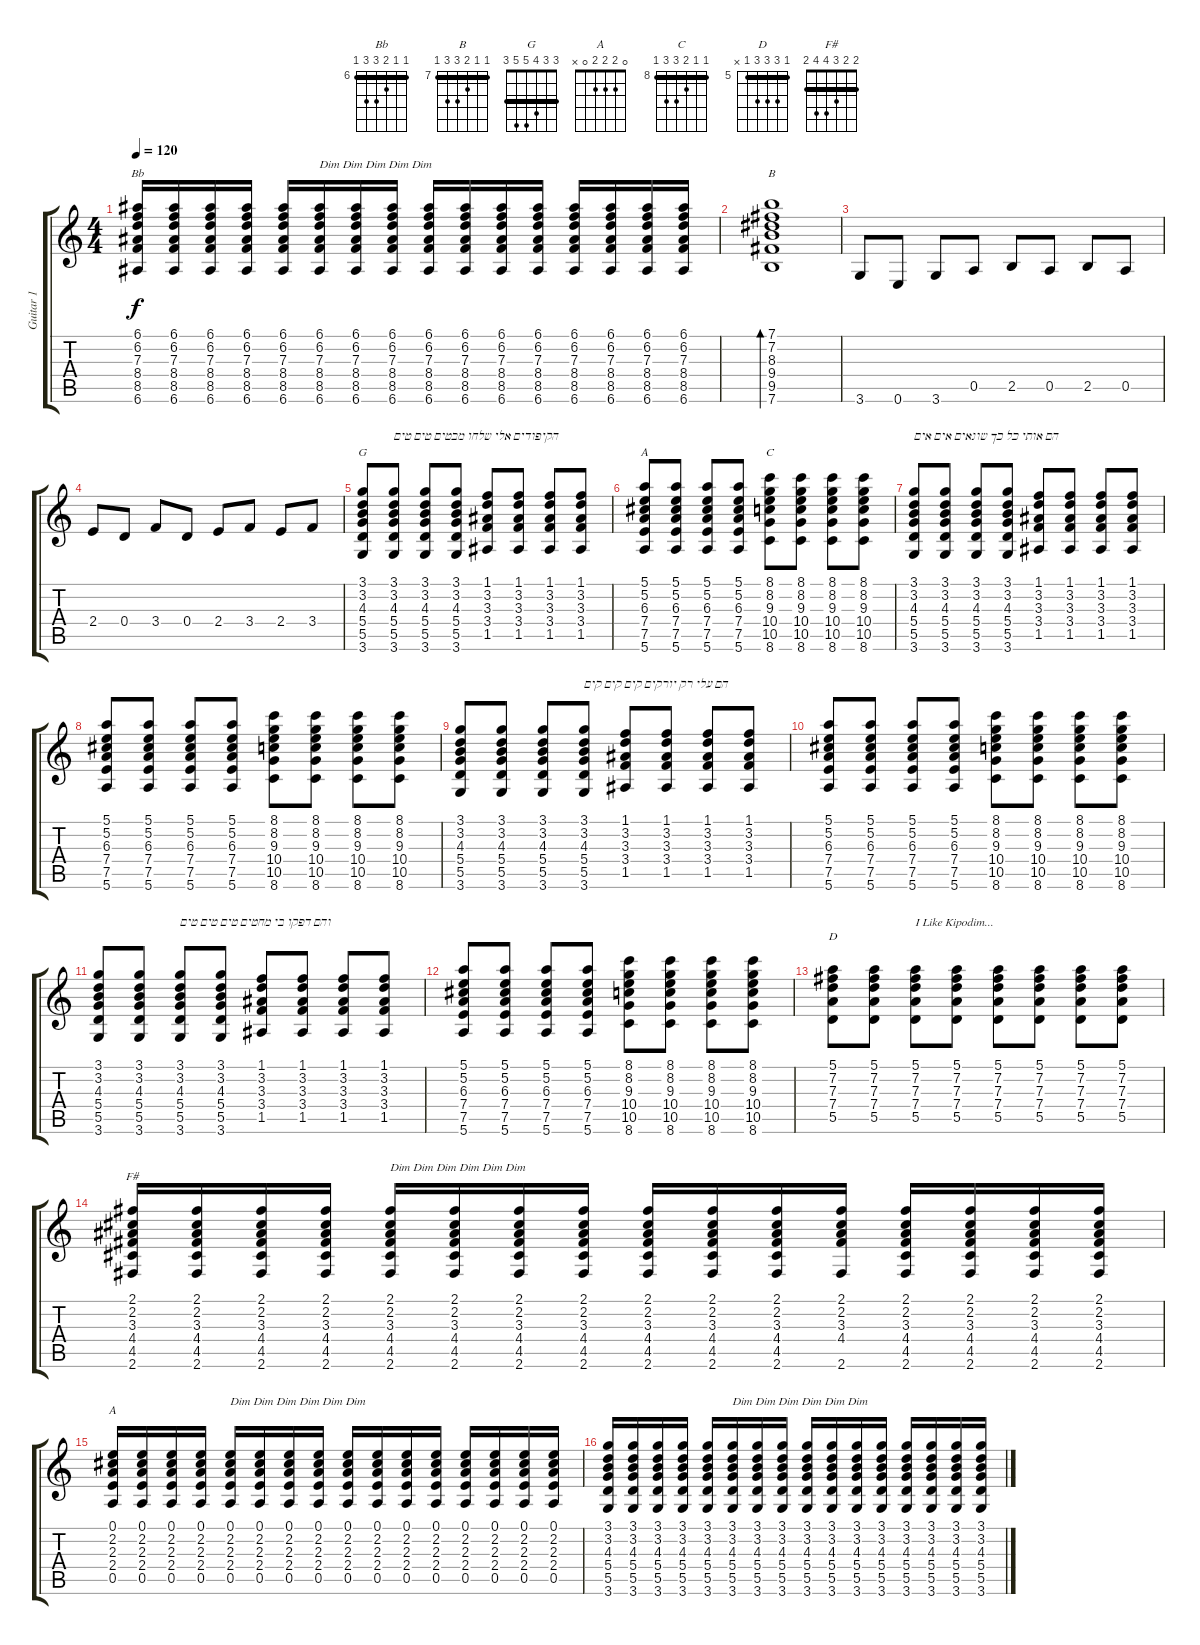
\track ("Guitar 1" "Guitar 1") {instrument distortionguitar}
\staff {score tabs}
\tuning (E4 B3 G3 D3 A2 E2) {hide}
\chord ("Bb" 6 6 7 8 8 6) {firstfret 6 barre 6}
\chord ("B" 7 7 8 9 9 7) {firstfret 7 barre 7}
\chord ("G" 3 3 4 5 5 3) {barre 3}
\chord ("A" 5 5 6 7 7 5) {firstfret 5 barre 5}
\chord ("C" 8 8 9 10 10 8) {firstfret 8 barre 8}
\chord ("D" 5 7 7 7 5 x) {firstfret 5 barre 5}
\chord ("F#" 2 2 3 4 4 2) {barre 2}
\chord ("A" 0 2 2 2 0 x)
\ts (4 4)
\tempo 120
\clef g2
\ks c
(6.1 6.2 7.3 8.4 8.5 6.6).16{ch "Bb" dy f} (6.1 6.2 7.3 8.4 8.5 6.6).16 (6.1 6.2 7.3 8.4 8.5 6.6).16 (6.1 6.2 7.3 8.4 8.5 6.6).16 (6.1 6.2 7.3 8.4 8.5 6.6).16 (6.1 6.2 7.3 8.4 8.5 6.6).16{txt "Dim Dim Dim Dim Dim"} (6.1 6.2 7.3 8.4 8.5 6.6).16 (6.1 6.2 7.3 8.4 8.5 6.6).16 (6.1 6.2 7.3 8.4 8.5 6.6).16 (6.1 6.2 7.3 8.4 8.5 6.6).16 (6.1 6.2 7.3 8.4 8.5 6.6).16 (6.1 6.2 7.3 8.4 8.5 6.6).16 (6.1 6.2 7.3 8.4 8.5 6.6).16 (6.1 6.2 7.3 8.4 8.5 6.6).16 (6.1 6.2 7.3 8.4 8.5 6.6).16 (6.1 6.2 7.3 8.4 8.5 6.6).16 |
(7.1 7.2 8.3 9.4 9.5 7.6).1{bd 30 ch "B"} |
3.6.8 0.6.8 3.6.8 0.5.8 2.5.8 0.5.8 2.5.8 0.5.8 |
2.4.8 0.4.8 3.4.8 0.4.8 2.4.8 3.4.8 2.4.8 3.4.8 |
(3.1 3.2 4.3 5.4 5.5 3.6).8{ch "G"} (3.1 3.2 4.3 5.4 5.5 3.6).8{txt "הקיפודים אלי שלחו מבטים טים טים"} (3.1 3.2 4.3 5.4 5.5 3.6).8 (3.1 3.2 4.3 5.4 5.5 3.6).8 (1.1 3.2 3.3 3.4 1.5).8 (1.1 3.2 3.3 3.4 1.5).8 (1.1 3.2 3.3 3.4 1.5).8 (1.1 3.2 3.3 3.4 1.5).8 |
(5.1 5.2 6.3 7.4 7.5 5.6).8{ch "A"} (5.1 5.2 6.3 7.4 7.5 5.6).8 (5.1 5.2 6.3 7.4 7.5 5.6).8 (5.1 5.2 6.3 7.4 7.5 5.6).8 (8.1 8.2 9.3 10.4 10.5 8.6).8{ch "C"} (8.1 8.2 9.3 10.4 10.5 8.6).8 (8.1 8.2 9.3 10.4 10.5 8.6).8 (8.1 8.2 9.3 10.4 10.5 8.6).8 |
(3.1 3.2 4.3 5.4 5.5 3.6).8{txt "הם אותי כל כך שונאים אים אים"} (3.1 3.2 4.3 5.4 5.5 3.6).8 (3.1 3.2 4.3 5.4 5.5 3.6).8 (3.1 3.2 4.3 5.4 5.5 3.6).8 (1.1 3.2 3.3 3.4 1.5).8 (1.1 3.2 3.3 3.4 1.5).8 (1.1 3.2 3.3 3.4 1.5).8 (1.1 3.2 3.3 3.4 1.5).8 |
(5.1 5.2 6.3 7.4 7.5 5.6).8 (5.1 5.2 6.3 7.4 7.5 5.6).8 (5.1 5.2 6.3 7.4 7.5 5.6).8 (5.1 5.2 6.3 7.4 7.5 5.6).8 (8.1 8.2 9.3 10.4 10.5 8.6).8 (8.1 8.2 9.3 10.4 10.5 8.6).8 (8.1 8.2 9.3 10.4 10.5 8.6).8 (8.1 8.2 9.3 10.4 10.5 8.6).8 |
(3.1 3.2 4.3 5.4 5.5 3.6).8 (3.1 3.2 4.3 5.4 5.5 3.6).8 (3.1 3.2 4.3 5.4 5.5 3.6).8 (3.1 3.2 4.3 5.4 5.5 3.6).8{txt "הם עלי רק יורקים קים קים קים"} (1.1 3.2 3.3 3.4 1.5).8 (1.1 3.2 3.3 3.4 1.5).8 (1.1 3.2 3.3 3.4 1.5).8 (1.1 3.2 3.3 3.4 1.5).8 |
(5.1 5.2 6.3 7.4 7.5 5.6).8 (5.1 5.2 6.3 7.4 7.5 5.6).8 (5.1 5.2 6.3 7.4 7.5 5.6).8 (5.1 5.2 6.3 7.4 7.5 5.6).8 (8.1 8.2 9.3 10.4 10.5 8.6).8 (8.1 8.2 9.3 10.4 10.5 8.6).8 (8.1 8.2 9.3 10.4 10.5 8.6).8 (8.1 8.2 9.3 10.4 10.5 8.6).8 |
(3.1 3.2 4.3 5.4 5.5 3.6).8 (3.1 3.2 4.3 5.4 5.5 3.6).8 (3.1 3.2 4.3 5.4 5.5 3.6).8{txt "והם דפקו בי מחטים טים טים טים"} (3.1 3.2 4.3 5.4 5.5 3.6).8 (1.1 3.2 3.3 3.4 1.5).8 (1.1 3.2 3.3 3.4 1.5).8 (1.1 3.2 3.3 3.4 1.5).8 (1.1 3.2 3.3 3.4 1.5).8 |
(5.1 5.2 6.3 7.4 7.5 5.6).8 (5.1 5.2 6.3 7.4 7.5 5.6).8 (5.1 5.2 6.3 7.4 7.5 5.6).8 (5.1 5.2 6.3 7.4 7.5 5.6).8 (8.1 8.2 9.3 10.4 10.5 8.6).8 (8.1 8.2 9.3 10.4 10.5 8.6).8 (8.1 8.2 9.3 10.4 10.5 8.6).8 (8.1 8.2 9.3 10.4 10.5 8.6).8 |
(5.1 7.2 7.3 7.4 5.5).8{ch "D"} (5.1 7.2 7.3 7.4 5.5).8 (5.1 7.2 7.3 7.4 5.5).8{txt "I Like Kipodim..."} (5.1 7.2 7.3 7.4 5.5).8 (5.1 7.2 7.3 7.4 5.5).8 (5.1 7.2 7.3 7.4 5.5).8 (5.1 7.2 7.3 7.4 5.5).8 (5.1 7.2 7.3 7.4 5.5).8 |
(2.1 2.2 3.3 4.4 4.5 2.6).16{ch "F#"} (2.1 2.2 3.3 4.4 4.5 2.6).16 (2.1 2.2 3.3 4.4 4.5 2.6).16 (2.1 2.2 3.3 4.4 4.5 2.6).16 (2.1 2.2 3.3 4.4 4.5 2.6).16{txt "Dim Dim Dim Dim Dim Dim"} (2.1 2.2 3.3 4.4 4.5 2.6).16 (2.1 2.2 3.3 4.4 4.5 2.6).16 (2.1 2.2 3.3 4.4 4.5 2.6).16 (2.1 2.2 3.3 4.4 4.5 2.6).16 (2.1 2.2 3.3 4.4 4.5 2.6).16 (2.1 2.2 3.3 4.4 4.5 2.6).16 (2.1 2.2 3.3 4.4 2.6).16 (2.1 2.2 3.3 4.4 4.5 2.6).16 (2.1 2.2 3.3 4.4 4.5 2.6).16 (2.1 2.2 3.3 4.4 4.5 2.6).16 (2.1 2.2 3.3 4.4 4.5 2.6).16 |
(0.1 2.2 2.3 2.4 0.5).16{ch "A"} (0.1 2.2 2.3 2.4 0.5).16 (0.1 2.2 2.3 2.4 0.5).16 (0.1 2.2 2.3 2.4 0.5).16 (0.1 2.2 2.3 2.4 0.5).16{txt "Dim Dim Dim Dim Dim Dim"} (0.1 2.2 2.3 2.4 0.5).16 (0.1 2.2 2.3 2.4 0.5).16 (0.1 2.2 2.3 2.4 0.5).16 (0.1 2.2 2.3 2.4 0.5).16 (0.1 2.2 2.3 2.4 0.5).16 (0.1 2.2 2.3 2.4 0.5).16 (0.1 2.2 2.3 2.4 0.5).16 (0.1 2.2 2.3 2.4 0.5).16 (0.1 2.2 2.3 2.4 0.5).16 (0.1 2.2 2.3 2.4 0.5).16 (0.1 2.2 2.3 2.4 0.5).16 |
(3.1 3.2 4.3 5.4 5.5 3.6).16 (3.1 3.2 4.3 5.4 5.5 3.6).16 (3.1 3.2 4.3 5.4 5.5 3.6).16 (3.1 3.2 4.3 5.4 5.5 3.6).16 (3.1 3.2 4.3 5.4 5.5 3.6).16 (3.1 3.2 4.3 5.4 5.5 3.6).16{txt "Dim Dim Dim Dim Dim Dim"} (3.1 3.2 4.3 5.4 5.5 3.6).16 (3.1 3.2 4.3 5.4 5.5 3.6).16 (3.1 3.2 4.3 5.4 5.5 3.6).16 (3.1 3.2 4.3 5.4 5.5 3.6).16 (3.1 3.2 4.3 5.4 5.5 3.6).16 (3.1 3.2 4.3 5.4 5.5 3.6).16 (3.1 3.2 4.3 5.4 5.5 3.6).16 (3.1 3.2 4.3 5.4 5.5 3.6).16 (3.1 3.2 4.3 5.4 5.5 3.6).16 (3.1 3.2 4.3 5.4 5.5 3.6).16
